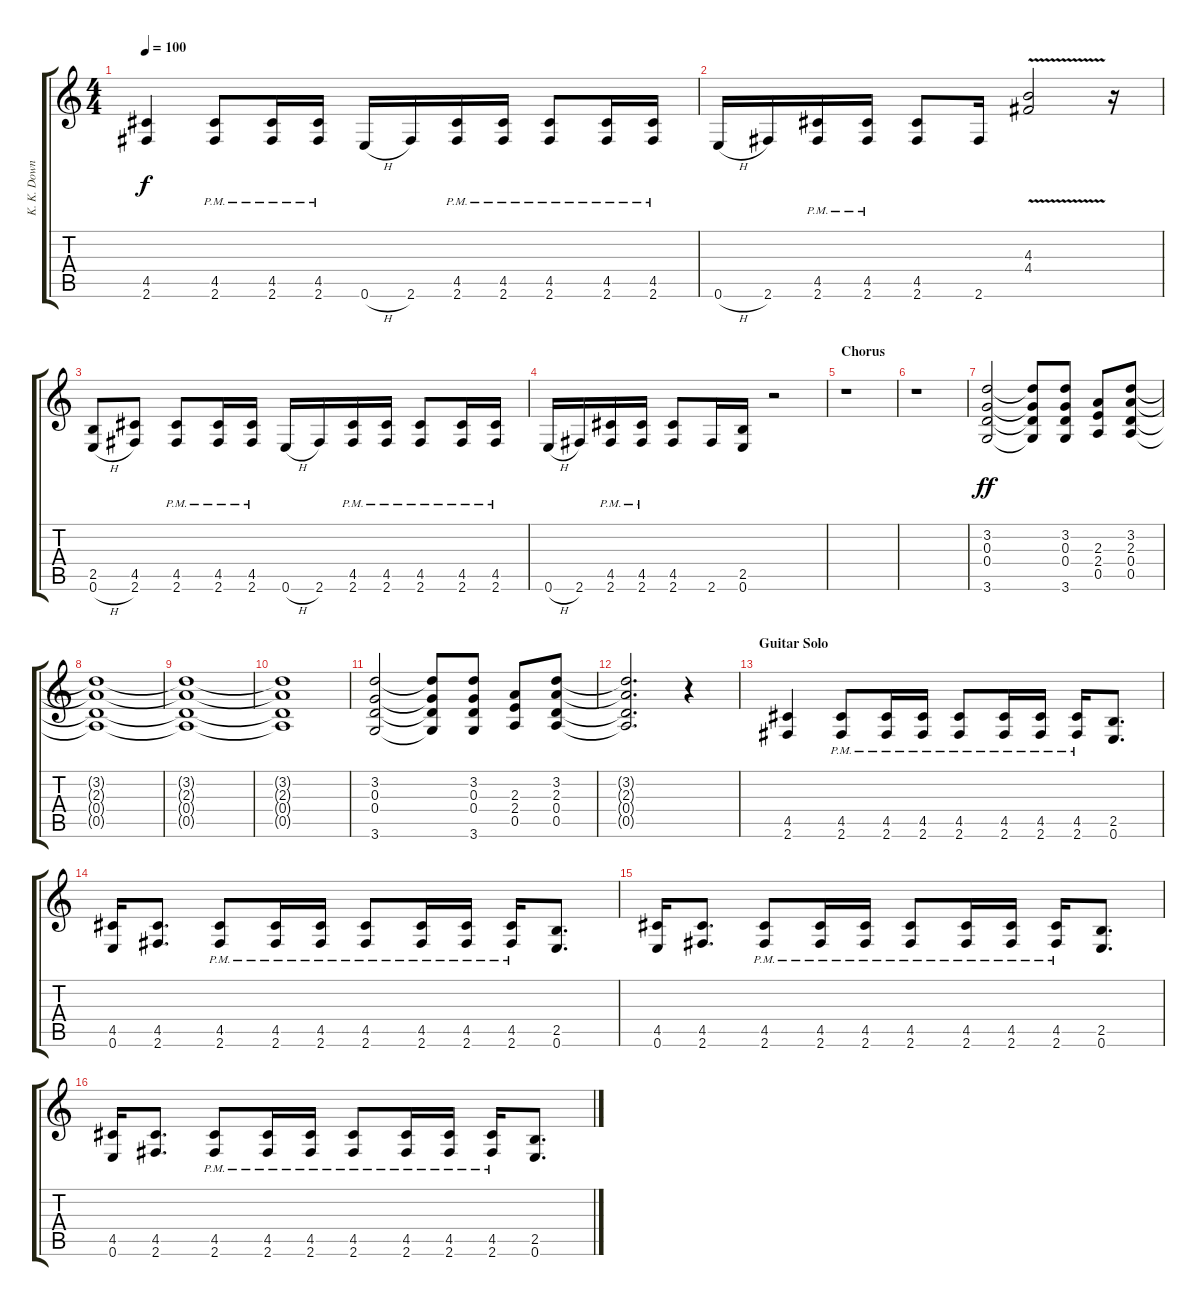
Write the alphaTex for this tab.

\track ("K. K. Downing" "K. K. Down") {instrument distortionguitar}
\staff {score tabs}
\tuning (E4 B3 G3 D3 A2 E2) {hide}
\ts (4 4)
\tempo 100
\clef g2
\ks c
(4.5{t} 2.6{t}).4{dy f} (4.5{pm} 2.6{pm}).8 (4.5{pm} 2.6{pm}).16 (4.5{pm} 2.6{pm}).16 0.6{h}.16 2.6.16 (4.5{pm} 2.6{pm}).16 (4.5{pm} 2.6{pm}).16 (4.5{pm} 2.6{pm}).8 (4.5{pm} 2.6{pm}).16 (4.5{pm} 2.6{pm}).16 |
0.6{h}.16 2.6.16 (4.5{pm} 2.6{pm}).16 (4.5{pm} 2.6{pm}).16 (4.5 2.6).8 2.6.16 (4.3{v} 4.4{v}).2 r.16 |
(2.5 0.6{h}).8 (4.5 2.6).8 (4.5{pm} 2.6{pm}).8 (4.5{pm} 2.6{pm}).16 (4.5{pm} 2.6{pm}).16 0.6{h}.16 2.6.16 (4.5{pm} 2.6{pm}).16 (4.5{pm} 2.6{pm}).16 (4.5{pm} 2.6{pm}).8 (4.5{pm} 2.6{pm}).16 (4.5{pm} 2.6{pm}).16 |
0.6{h}.16 2.6.16 (4.5{pm} 2.6{pm}).16 (4.5{pm} 2.6{pm}).16 (4.5 2.6).8 2.6.16 (2.5 0.6).16 r.2 |
\section ("" "Chorus")
r.1 |
r.1 |
(3.2 0.3 0.4 3.6).2{dy ff} (3.2{t} 0.3{t} 0.4{t} 3.6{t}).8 (3.2 0.3 0.4 3.6).8 (2.3 2.4 0.5).8 (3.2 2.3 0.4 0.5).8 |
(3.2{t} 2.3{t} 0.4{t} 0.5{t}).1 |
(3.2{t} 2.3{t} 0.4{t} 0.5{t}).1 |
(3.2{t} 2.3{t} 0.4{t} 0.5{t}).1 |
(3.2 0.3 0.4 3.6).2 (3.2{t} 0.3{t} 0.4{t} 3.6{t}).8 (3.2 0.3 0.4 3.6).8 (2.3 2.4 0.5).8 (3.2 2.3 0.4 0.5).8 |
(3.2{t} 2.3{t} 0.4{t} 0.5{t}).2{d} r.4 |
\section ("" "Guitar Solo")
(4.5 2.6).4 (4.5{pm} 2.6{pm}).8 (4.5{pm} 2.6{pm}).16 (4.5{pm} 2.6{pm}).16 (4.5{pm} 2.6{pm}).8 (4.5{pm} 2.6{pm}).16 (4.5{pm} 2.6{pm}).16 (4.5{pm} 2.6{pm}).16 (2.5 0.6).8{d} |
(4.5 0.6).16 (4.5 2.6).8{d} (4.5{pm} 2.6{pm}).8 (4.5{pm} 2.6{pm}).16 (4.5{pm} 2.6{pm}).16 (4.5{pm} 2.6{pm}).8 (4.5{pm} 2.6{pm}).16 (4.5{pm} 2.6{pm}).16 (4.5{pm} 2.6{pm}).16 (2.5 0.6).8{d} |
(4.5 0.6).16 (4.5 2.6).8{d} (4.5{pm} 2.6{pm}).8 (4.5{pm} 2.6{pm}).16 (4.5{pm} 2.6{pm}).16 (4.5{pm} 2.6{pm}).8 (4.5{pm} 2.6{pm}).16 (4.5{pm} 2.6{pm}).16 (4.5{pm} 2.6{pm}).16 (2.5 0.6).8{d} |
(4.5 0.6).16 (4.5 2.6).8{d} (4.5{pm} 2.6{pm}).8 (4.5{pm} 2.6{pm}).16 (4.5{pm} 2.6{pm}).16 (4.5{pm} 2.6{pm}).8 (4.5{pm} 2.6{pm}).16 (4.5{pm} 2.6{pm}).16 (4.5{pm} 2.6{pm}).16 (2.5 0.6).8{d}
